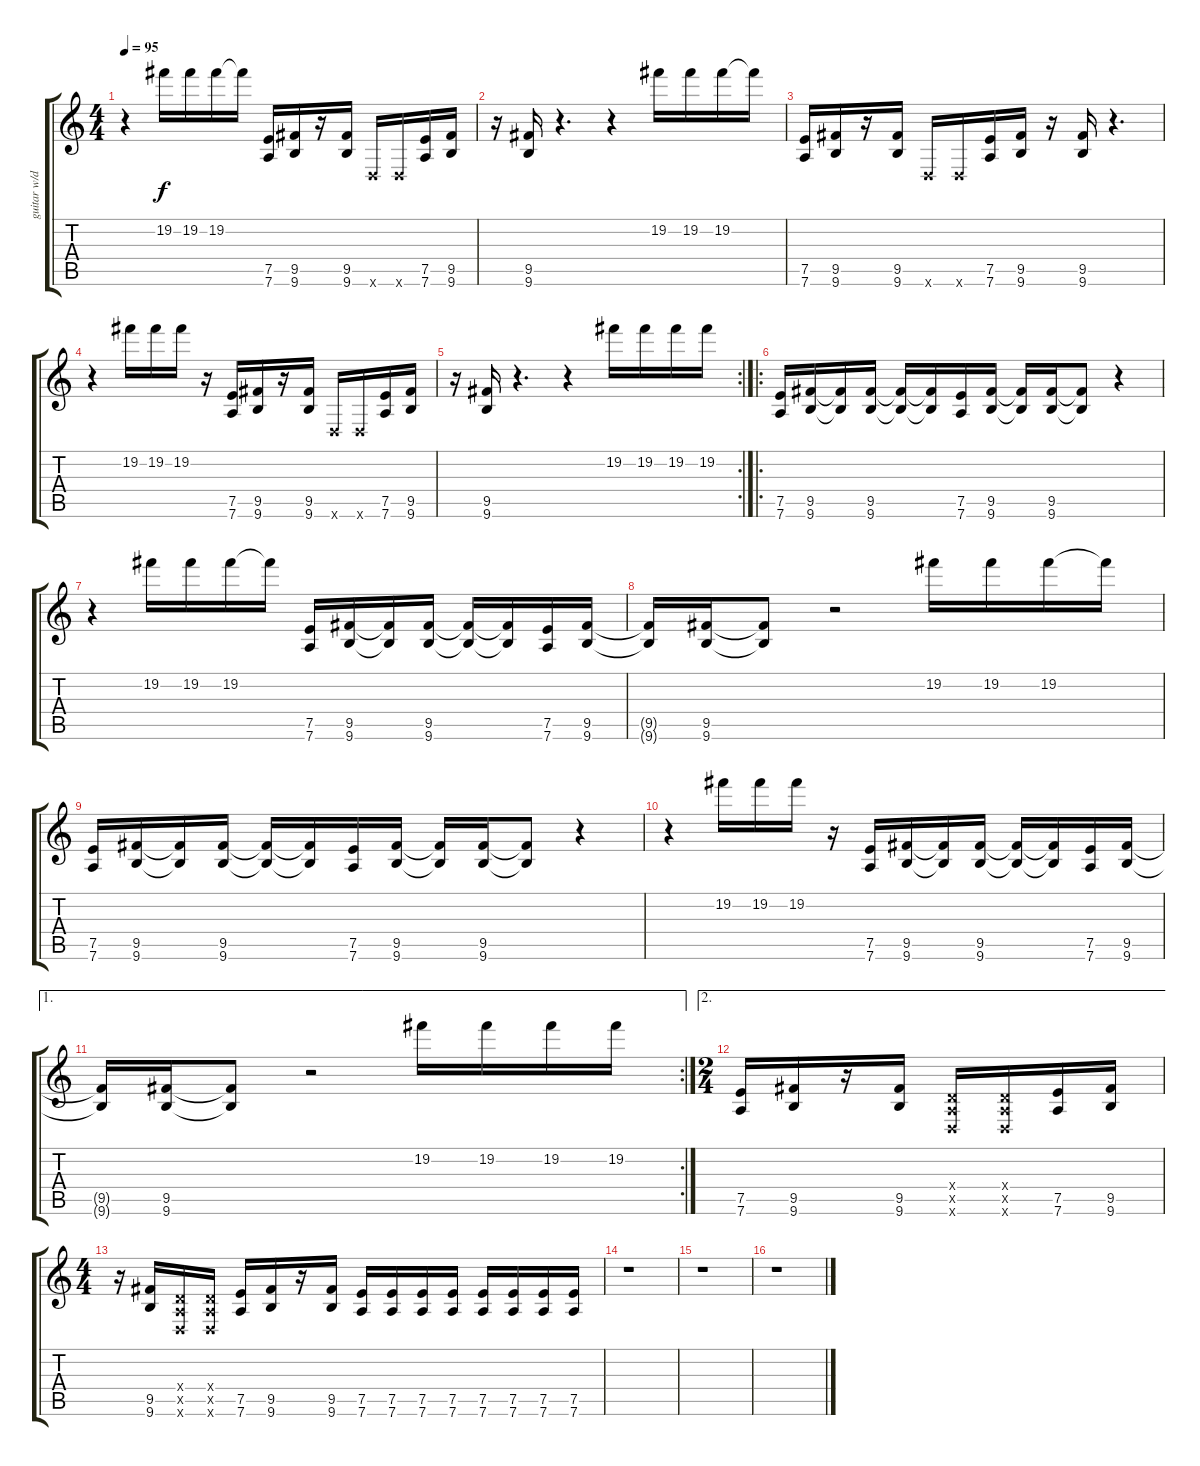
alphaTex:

\track ("guitar w/dist" "guitar w/d") {instrument distortionguitar}
\staff {score tabs}
\tuning (E4 B3 G3 D3 A2 D2) {hide}
\ts (4 4)
\tempo 95
\clef g2
\ks c
r.4{dy f} 19.2.16 19.2.16 19.2.16 19.2{t}.16 (7.5 7.6).16 (9.5 9.6).16 r.16 (9.5 9.6).16 0.6{x}.16 0.6{x}.16 (7.5 7.6).16 (9.5 9.6).16 |
r.16 (9.5 9.6).16 r.4{d} r.4 19.2.16 19.2.16 19.2.16 19.2{t}.16 |
(7.5 7.6).16 (9.5 9.6).16 r.16 (9.5 9.6).16 0.6{x}.16 0.6{x}.16 (7.5 7.6).16 (9.5 9.6).16 r.16 (9.5 9.6).16 r.4{d} |
r.4 19.2.16 19.2.16 19.2.16 r.16 (7.5 7.6).16 (9.5 9.6).16 r.16 (9.5 9.6).16 0.6{x}.16 0.6{x}.16 (7.5 7.6).16 (9.5 9.6).16 |
\rc 2
r.16 (9.5 9.6).16 r.4{d} r.4 19.2.16 19.2.16 19.2.16 19.2.16 |
\ro
(7.5 7.6).16 (9.5 9.6).16 (9.5{t} 9.6{t}).16 (9.5 9.6).16 (9.5{t} 9.6{t}).16 (9.5{t} 9.6{t}).16 (7.5 7.6).16 (9.5 9.6).16 (9.5{t} 9.6{t}).16 (9.5 9.6).16 (9.5{t} 9.6{t}).8 r.4 |
r.4 19.2.16 19.2.16 19.2.16 19.2{t}.16 (7.5 7.6).16 (9.5 9.6).16 (9.5{t} 9.6{t}).16 (9.5 9.6).16 (9.5{t} 9.6{t}).16 (9.5{t} 9.6{t}).16 (7.5 7.6).16 (9.5 9.6).16 |
(9.5{t} 9.6{t}).16 (9.5 9.6).16 (9.5{t} 9.6{t}).8 r.2 19.2.16 19.2.16 19.2.16 19.2{t}.16 |
(7.5 7.6).16 (9.5 9.6).16 (9.5{t} 9.6{t}).16 (9.5 9.6).16 (9.5{t} 9.6{t}).16 (9.5{t} 9.6{t}).16 (7.5 7.6).16 (9.5 9.6).16 (9.5{t} 9.6{t}).16 (9.5 9.6).16 (9.5{t} 9.6{t}).8 r.4 |
r.4 19.2.16 19.2.16 19.2.16 r.16 (7.5 7.6).16 (9.5 9.6).16 (9.5{t} 9.6{t}).16 (9.5 9.6).16 (9.5{t} 9.6{t}).16 (9.5{t} 9.6{t}).16 (7.5 7.6).16 (9.5 9.6).16 |
\ae 1
\rc 2
(9.5{t} 9.6{t}).16 (9.5 9.6).16 (9.5{t} 9.6{t}).8 r.2 19.2.16 19.2.16 19.2.16 19.2.16 |
\ae 2
\ts (2 4)
(7.5 7.6).16 (9.5 9.6).16 r.16 (9.5 9.6).16 (0.4{x} 0.5{x} 0.6{x}).16 (0.4{x} 0.5{x} 0.6{x}).16 (7.5 7.6).16 (9.5 9.6).16 |
\ts (4 4)
r.16 (9.5 9.6).16 (0.4{x} 0.5{x} 0.6{x}).16 (0.4{x} 0.5{x} 0.6{x}).16 (7.5 7.6).16 (9.5 9.6).16 r.16 (9.5 9.6).16 (7.5 7.6).16 (7.5 7.6).16 (7.5 7.6).16 (7.5 7.6).16 (7.5 7.6).16 (7.5 7.6).16 (7.5 7.6).16 (7.5 7.6).16 |
r.1 |
r.1 |
r.1
